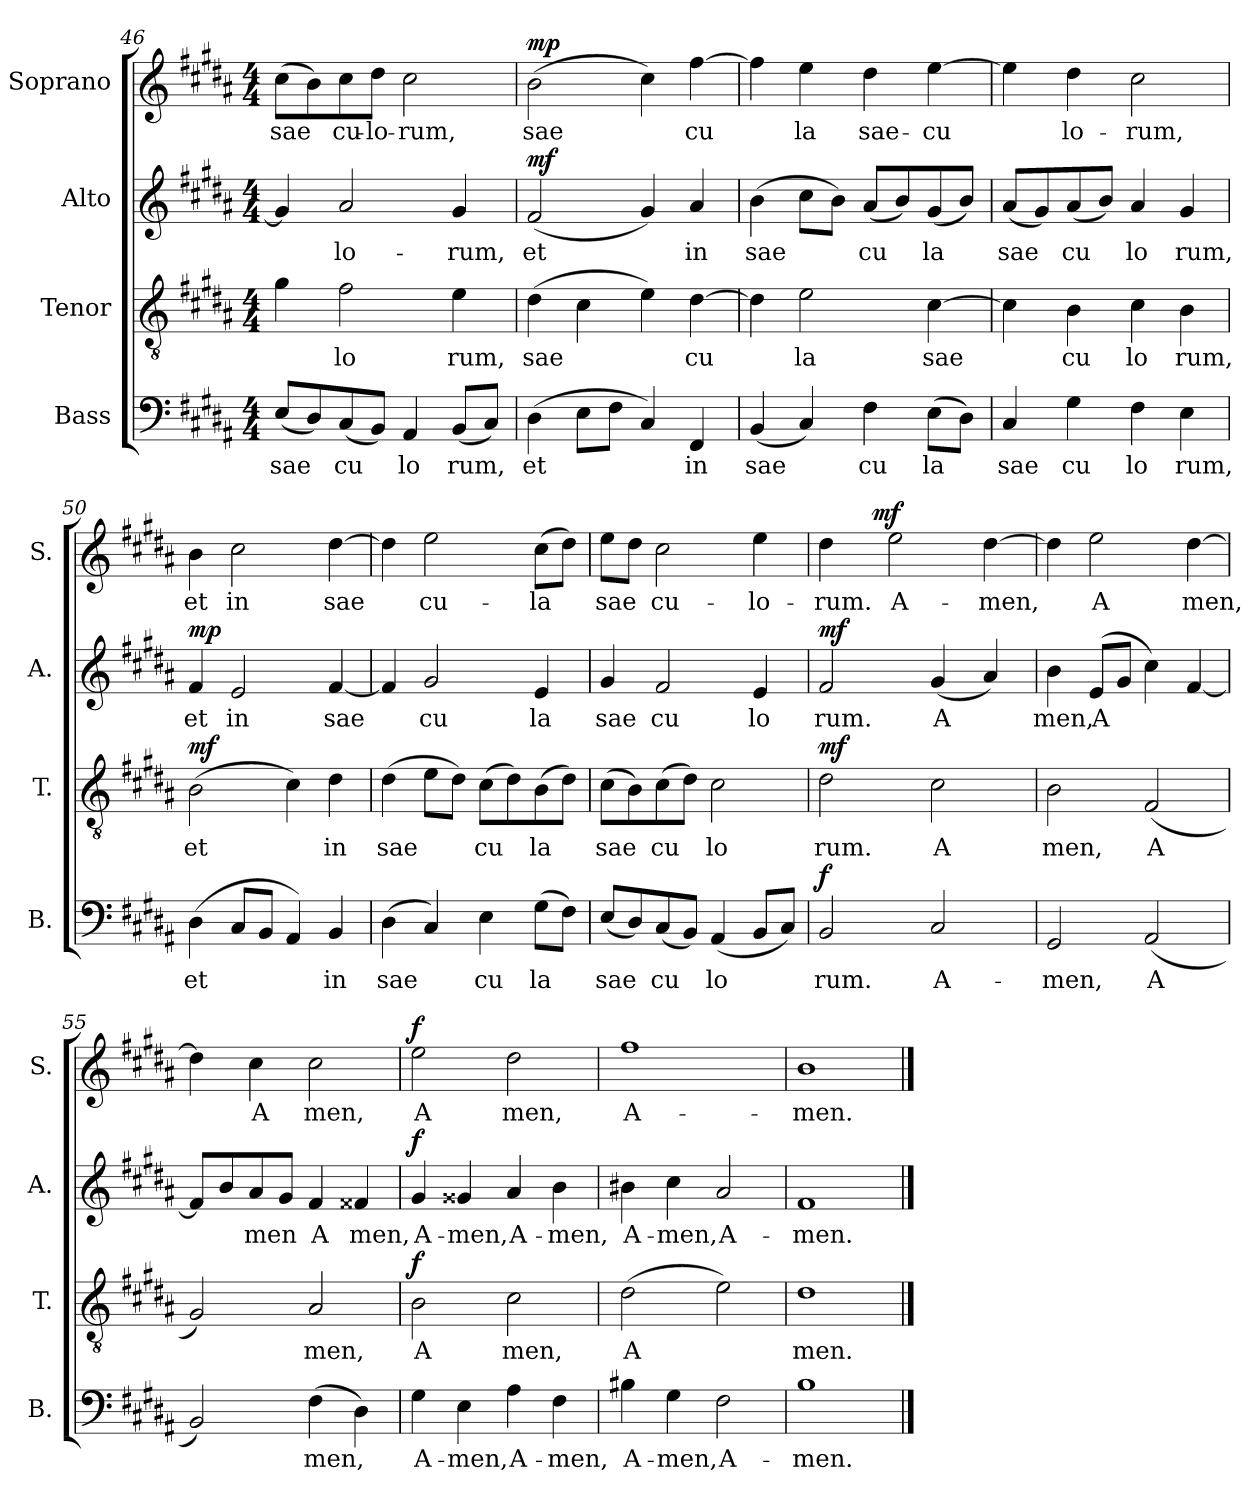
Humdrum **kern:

**kern	**text	**dynam	**kern	**text	**dynam	**kern	**text	**dynam	**kern	**text	**dynam
*part4	*part4	*part4	*part3	*part3	*part3	*part2	*part2	*part2	*part1	*part1	*part1
*staff4	*staff4	*staff4	*staff3	*staff3	*staff3	*staff2	*staff2	*staff2	*staff1	*staff1	*staff1
*I"Bass	*	*	*I"Tenor	*	*	*I"Alto	*	*	*I"Soprano	*	*
*I'B.	*	*	*I'T.	*	*	*I'A.	*	*	*I'S.	*	*
*clefF4	*	*	*clefGv2	*	*	*clefG2	*	*	*clefG2	*	*
*k[f#c#g#d#a#]	*	*	*k[f#c#g#d#a#]	*	*	*k[f#c#g#d#a#]	*	*	*k[f#c#g#d#a#]	*	*
*B:	*	*	*B:	*	*	*B:	*	*	*B:	*	*
*M4/4	*	*	*M4/4	*	*	*M4/4	*	*	*M4/4	*	*
=46	=46	=46	=46	=46	=46	=46	=46	=46	=46	=46	=46
!	!LO:LY:b:cj	!	!	!LO:LY:b:cj	!	!	!LO:LY:b:cj	!	!	!LO:LY:b:cj	!
(>8E/L	sae-	.	4g#\	--	.	4g#/]	--	.	(>8cc#\L	sae-	.
!	!LO:LY:b:cj	!	!	!	!	!	!	!	!	!LO:LY:b:cj	!
8D#/)	--	.	.	.	.	.	.	.	8b\)	--	.
!	!LO:LY:b:cj	!	!	!LO:LY:b:cj	!	!	!LO:LY:b:cj	!	!	!LO:LY:b:cj	!
(>8C#/	-cu-	.	2f#\	-lo	.	2a#/	-lo-	.	8cc#\	-cu-	.
!	!LO:LY:b:cj	!	!	!	!	!	!	!	!	!LO:LY:b:cj	!
8BB/J)	--	.	.	.	.	.	.	.	8dd#\J	-lo-	.
!	!LO:LY:b:cj	!	!	!	!	!	!	!	!	!LO:LY:b:cj	!
4AA#/	-lo	.	.	.	.	.	.	.	2cc#\	-rum,	.
!	!LO:LY:b:cj	!	!	!LO:LY:b:cj	!	!	!LO:LY:b:cj	!	!	!	!
(>8BB/L	rum,	.	4e\	rum,	.	4g#/	-rum,	.	.	.	.
!	!LO:LY:b:cj	!	!	!	!	!	!	!	!	!	!
8C#/J)	.	.	.	.	.	.	.	.	.	.	.
!!LO:LB:g=z
=47	=47	=47	=47	=47	=47	=47	=47	=47	=47	=47	=47
!	!LO:LY:b:cj	!	!	!LO:LY:b:cj	!	!	!LO:LY:b:cj	!LO:DY:a	!	!LO:LY:b:cj	!LO:DY:a
(>4D#\	et	.	(>4d#\	sae-	.	(>2f#/	et	mf	(>2b\	sae-	mp
!	!LO:LY:b:cj	!	!	!LO:LY:b:cj	!	!	!	!	!	!	!
8E\L	.	.	4c#\	--	.	.	.	.	.	.	.
!	!LO:LY:b:cj	!	!	!	!	!	!	!	!	!	!
8F#\J	.	.	.	.	.	.	.	.	.	.	.
!	!LO:LY:b:cj	!	!	!LO:LY:b:cj	!	!	!LO:LY:b:cj	!	!	!LO:LY:b:cj	!
4C#/)	.	.	4e\)	--	.	4g#/)	.	.	4cc#\)	--	.
!	!LO:LY:b:cj	!	!	!LO:LY:b:cj	!	!	!LO:LY:b:cj	!	!	!LO:LY:b:cj	!
4FF#/	in	.	[>4d#\	-cu-	.	4a#/	in	.	[>4ff#\	-cu-	.
=48	=48	=48	=48	=48	=48	=48	=48	=48	=48	=48	=48
!	!LO:LY:b:cj	!	!	!LO:LY:b:cj	!	!	!LO:LY:b:cj	!	!	!LO:LY:b:cj	!
(>4BB/	sae-	.	4d#\]	--	.	(>4b\	sae-	.	4ff#\]	--	.
!	!LO:LY:b:cj	!	!	!LO:LY:b:cj	!	!	!LO:LY:b:cj	!	!	!LO:LY:b:cj	!
4C#/)	--	.	2e\	-la	.	8cc#\L	--	.	4ee\	-la	.
!	!	!	!	!	!	!	!LO:LY:b:cj	!	!	!	!
.	.	.	.	.	.	8b\J)	--	.	.	.	.
!	!LO:LY:b:cj	!	!	!	!	!	!LO:LY:b:cj	!	!	!LO:LY:b:cj	!
4F#\	-cu	.	.	.	.	(>8a#/L	-cu-	.	4dd#\	sae-	.
!	!	!	!	!	!	!	!LO:LY:b:cj	!	!	!	!
.	.	.	.	.	.	8b/)	--	.	.	.	.
!	!LO:LY:b:cj	!	!	!LO:LY:b:cj	!	!	!LO:LY:b:cj	!	!	!LO:LY:b:cj	!
(>8E\L	la	.	[>4c#\	sae-	.	(>8g#/	-la	.	[>4ee\	-cu-	.
!	!LO:LY:b:cj	!	!	!	!	!	!LO:LY:b:cj	!	!	!	!
8D#\J)	.	.	.	.	.	8b/J)	.	.	.	.	.
=49	=49	=49	=49	=49	=49	=49	=49	=49	=49	=49	=49
!	!LO:LY:b:cj	!	!	!LO:LY:b:cj	!	!	!LO:LY:b:cj	!	!	!LO:LY:b:cj	!
4C#/	sae	.	4c#\]	--	.	(>8a#/L	sae-	.	4ee\]	--	.
!	!	!	!	!	!	!	!LO:LY:b:cj	!	!	!	!
.	.	.	.	.	.	8g#/)	--	.	.	.	.
!	!LO:LY:b:cj	!	!	!LO:LY:b:cj	!	!	!LO:LY:b:cj	!	!	!LO:LY:b:cj	!
4G#\	cu	.	4B\	-cu	.	(>8a#/	-cu-	.	4dd#\	-lo-	.
!	!	!	!	!	!	!	!LO:LY:b:cj	!	!	!	!
.	.	.	.	.	.	8b/J)	--	.	.	.	.
!	!LO:LY:b:cj	!	!	!LO:LY:b:cj	!	!	!LO:LY:b:cj	!	!	!LO:LY:b:cj	!
4F#\	lo	.	4c#\	lo	.	4a#/	-lo	.	2cc#\	-rum,	.
!	!LO:LY:b:cj	!	!	!LO:LY:b:cj	!	!	!LO:LY:b:cj	!	!	!	!
4E\	rum,	.	4B\	rum,	.	4g#/	rum,	.	.	.	.
=50	=50	=50	=50	=50	=50	=50	=50	=50	=50	=50	=50
!	!LO:LY:b:cj	!	!	!LO:LY:b:cj	!LO:DY:a	!	!LO:LY:b:cj	!LO:DY:a	!	!LO:LY:b:cj	!
(>4D#\	et	.	(>2B\	et	mf	4f#/	et	mp	4b\	et	.
!	!LO:LY:b:cj	!	!	!	!	!	!LO:LY:b:cj	!	!	!LO:LY:b:cj	!
8C#/L	.	.	.	.	.	2e/	in	.	2cc#\	in	.
!	!LO:LY:b:cj	!	!	!	!	!	!	!	!	!	!
8BB/J	.	.	.	.	.	.	.	.	.	.	.
!	!LO:LY:b:cj	!	!	!LO:LY:b:cj	!	!	!	!	!	!	!
4AA#/)	.	.	4c#\)	.	.	.	.	.	.	.	.
!	!LO:LY:b:cj	!	!	!LO:LY:b:cj	!	!	!LO:LY:b:cj	!	!	!LO:LY:b:cj	!
4BB/	in	.	4d#\	in	.	[<4f#/	sae-	.	[>4dd#\	sae-	.
=51	=51	=51	=51	=51	=51	=51	=51	=51	=51	=51	=51
!	!LO:LY:b:cj	!	!	!LO:LY:b:cj	!	!	!LO:LY:b:cj	!	!	!LO:LY:b:cj	!
(>4D#\	sae-	.	(>4d#\	sae-	.	4f#/]	--	.	4dd#\]	--	.
!	!LO:LY:b:cj	!	!	!LO:LY:b:cj	!	!	!LO:LY:b:cj	!	!	!LO:LY:b:cj	!
4C#/)	--	.	8e\L	--	.	2g#/	-cu	.	2ee\	-cu-	.
!	!	!	!	!LO:LY:b:cj	!	!	!	!	!	!	!
.	.	.	8d#\J)	--	.	.	.	.	.	.	.
!	!LO:LY:b:cj	!	!	!LO:LY:b:cj	!	!	!	!	!	!	!
4E\	-cu	.	(>8c#\L	-cu-	.	.	.	.	.	.	.
!	!	!	!	!LO:LY:b:cj	!	!	!	!	!	!	!
.	.	.	8d#\)	--	.	.	.	.	.	.	.
!	!LO:LY:b:cj	!	!	!LO:LY:b:cj	!	!	!LO:LY:b:cj	!	!	!LO:LY:b:cj	!
(>8G#\L	la	.	(>8B\	-la	.	4e/	la	.	(>8cc#\L	-la	.
!	!LO:LY:b:cj	!	!	!LO:LY:b:cj	!	!	!	!	!	!LO:LY:b:cj	!
8F#\J)	.	.	8d#\J)	.	.	.	.	.	8dd#\J)	.	.
!!LO:PB:g=z
=52	=52	=52	=52	=52	=52	=52	=52	=52	=52	=52	=52
!	!LO:LY:b:cj	!	!	!LO:LY:b:cj	!	!	!LO:LY:b:cj	!	!	!LO:LY:b:cj	!
(>8E/L	sae-	.	(>8c#\L	sae-	.	4g#/	sae	.	8ee\L	sae-	.
!	!LO:LY:b:cj	!	!	!LO:LY:b:cj	!	!	!	!	!	!LO:LY:b:cj	!
8D#/)	--	.	8B\)	--	.	.	.	.	8dd#\J	--	.
!	!LO:LY:b:cj	!	!	!LO:LY:b:cj	!	!	!LO:LY:b:cj	!	!	!LO:LY:b:cj	!
(>8C#/	-cu-	.	(>8c#\	-cu-	.	2f#/	cu	.	2cc#\	-cu-	.
!	!LO:LY:b:cj	!	!	!LO:LY:b:cj	!	!	!	!	!	!	!
8BB/J)	--	.	8d#\J)	--	.	.	.	.	.	.	.
!	!LO:LY:b:cj	!	!	!LO:LY:b:cj	!	!	!	!	!	!	!
(>4AA#/	-lo-	.	2c#\	-lo	.	.	.	.	.	.	.
!	!LO:LY:b:cj	!	!	!	!	!	!LO:LY:b:cj	!	!	!LO:LY:b:cj	!
8BB/L	--	.	.	.	.	4e/	lo	.	4ee\	-lo-	.
!	!LO:LY:b:cj	!	!	!	!	!	!	!	!	!	!
8C#/J)	--	.	.	.	.	.	.	.	.	.	.
=53	=53	=53	=53	=53	=53	=53	=53	=53	=53	=53	=53
!	!LO:LY:b:cj	!LO:DY:a	!	!LO:LY:b:cj	!LO:DY:a	!	!LO:LY:b:cj	!LO:DY:b	!	!LO:LY:b:cj	!
*	*	*	*	*	*	*	*	*	*^	*	*
2BB/	-rum.	f	2d#\	rum.	mf	2f#/	rum.	mf	4dd#\	8ryy	-rum.	.
.	.	.	.	.	.	.	.	.	.	16ryy	.	.
.	.	.	.	.	.	.	.	.	.	64ryy	.	.
!	!	!	!	!	!	!	!	!	!	!	!	!LO:DY:a
.	.	.	.	.	.	.	.	.	.	2ryy	.	mf
!	!	!	!	!	!	!	!	!	!	!	!LO:LY:b:cj	!
.	.	.	.	.	.	.	.	.	2ee\	.	A-	.
!	!LO:LY:b:cj	!	!	!LO:LY:b:cj	!	!	!LO:LY:b:cj	!	!	!	!	!
2C#/	A-	.	2c#\	A	.	(>4g#/	A-	.	.	.	.	.
.	.	.	.	.	.	.	.	.	.	4ryy	.	.
!	!	!	!	!	!	!	!LO:LY:b:cj	!	!	!	!LO:LY:b:cj	!
.	.	.	.	.	.	4a#/)	--	.	[>4dd#\	.	-men,	.
.	.	.	.	.	.	.	.	.	.	32.ryy	.	.
=54	=54	=54	=54	=54	=54	=54	=54	=54	=54	=54	=54	=54
!	!LO:LY:b:cj	!	!	!LO:LY:b:cj	!	!	!LO:LY:b:cj	!	!	!	!LO:LY:b:cj	!
*	*	*	*	*	*	*	*	*	*v	*v	*	*
2GG#/	-men,	.	2B\	men,	.	4b\	-men,	.	4dd#\]	.	.
!	!	!	!	!	!	!	!LO:LY:b:cj	!	!	!LO:LY:b:cj	!
.	.	.	.	.	.	(>8e/L	A-	.	2ee\	A	.
!	!	!	!	!	!	!	!LO:LY:b:cj	!	!	!	!
.	.	.	.	.	.	8g#/J	--	.	.	.	.
!	!LO:LY:b:cj	!	!	!LO:LY:b:cj	!	!	!LO:LY:b:cj	!	!	!	!
(>2AA#/	A-	.	(>2F#/	A-	.	4cc#\)	--	.	.	.	.
!	!	!	!	!	!	!	!LO:LY:b:cj	!	!	!LO:LY:b:cj	!
.	.	.	.	.	.	[<4f#/	--	.	[>4dd#\	men,	.
=55	=55	=55	=55	=55	=55	=55	=55	=55	=55	=55	=55
!	!LO:LY:b:cj	!	!	!LO:LY:b:cj	!	!	!LO:LY:b:cj	!	!	!LO:LY:b:cj	!
2BB/)	--	.	2G#/)	--	.	8f#/L]	--	.	4dd#\]	.	.
!	!	!	!	!	!	!	!LO:LY:b:cj	!	!	!	!
.	.	.	.	.	.	8b/	--	.	.	.	.
!	!	!	!	!	!	!	!LO:LY:b:cj	!	!	!LO:LY:b:cj	!
.	.	.	.	.	.	8a#/	-men	.	4cc#\	A	.
!	!	!	!	!	!	!	!LO:LY:b:cj	!	!	!	!
.	.	.	.	.	.	8g#/J	.	.	.	.	.
!	!LO:LY:b:cj	!	!	!LO:LY:b:cj	!	!	!LO:LY:b:cj	!	!	!LO:LY:b:cj	!
(>4F#\	-men,	.	2A#/	-men,	.	4f#/	A	.	2cc#\	men,	.
!	!LO:LY:b:cj	!	!	!	!	!	!LO:LY:b:cj	!	!	!	!
4D#\)	.	.	.	.	.	4f##X/	men,	.	.	.	.
!!LO:PB:g=z
=56	=56	=56	=56	=56	=56	=56	=56	=56	=56	=56	=56
!	!LO:LY:b:cj	!	!	!LO:LY:b:cj	!LO:DY:a	!	!LO:LY:b:cj	!LO:DY:a	!	!LO:LY:b:cj	!LO:DY:a
4G#\	A-	.	2B\	A	f	4g#/	A-	f	2ee\	A	f
!	!LO:LY:b:cj	!	!	!	!	!	!LO:LY:b:cj	!	!	!	!
4E\	-men,	.	.	.	.	4g##X/	-men,	.	.	.	.
!	!LO:LY:b:cj	!	!	!LO:LY:b:cj	!	!	!LO:LY:b:cj	!	!	!LO:LY:b:cj	!
4A#\	A-	.	2c#\	men,	.	4a#/	A-	.	2dd#\	men,	.
!	!LO:LY:b:cj	!	!	!	!	!	!LO:LY:b:cj	!	!	!	!
4F#\	-men,	.	.	.	.	4b\	-men,	.	.	.	.
=57	=57	=57	=57	=57	=57	=57	=57	=57	=57	=57	=57
!	!LO:LY:b:cj	!	!	!LO:LY:b:cj	!	!	!LO:LY:b:cj	!	!	!LO:LY:b:cj	!
4B#X\	A-	.	(>2d#\	A-	.	4b#X\	A-	.	1ff#	A-	.
!	!LO:LY:b:cj	!	!	!	!	!	!LO:LY:b:cj	!	!	!	!
4G#\	-men,	.	.	.	.	4cc#\	-men,	.	.	.	.
!	!LO:LY:b:cj	!	!	!LO:LY:b:cj	!	!	!LO:LY:b:cj	!	!	!	!
2F#\	A-	.	2e\)	--	.	2a#/	A-	.	.	.	.
=58	=58	=58	=58	=58	=58	=58	=58	=58	=58	=58	=58
!	!LO:LY:b:cj	!	!	!LO:LY:b:cj	!	!	!LO:LY:b:cj	!	!	!LO:LY:b:cj	!
1B	-men.	.	1d#	-men.	.	1f#	-men.	.	1b	-men.	.
==	==	==	==	==	==	==	==	==	==	==	==
*-	*-	*-	*-	*-	*-	*-	*-	*-	*-	*-	*-
